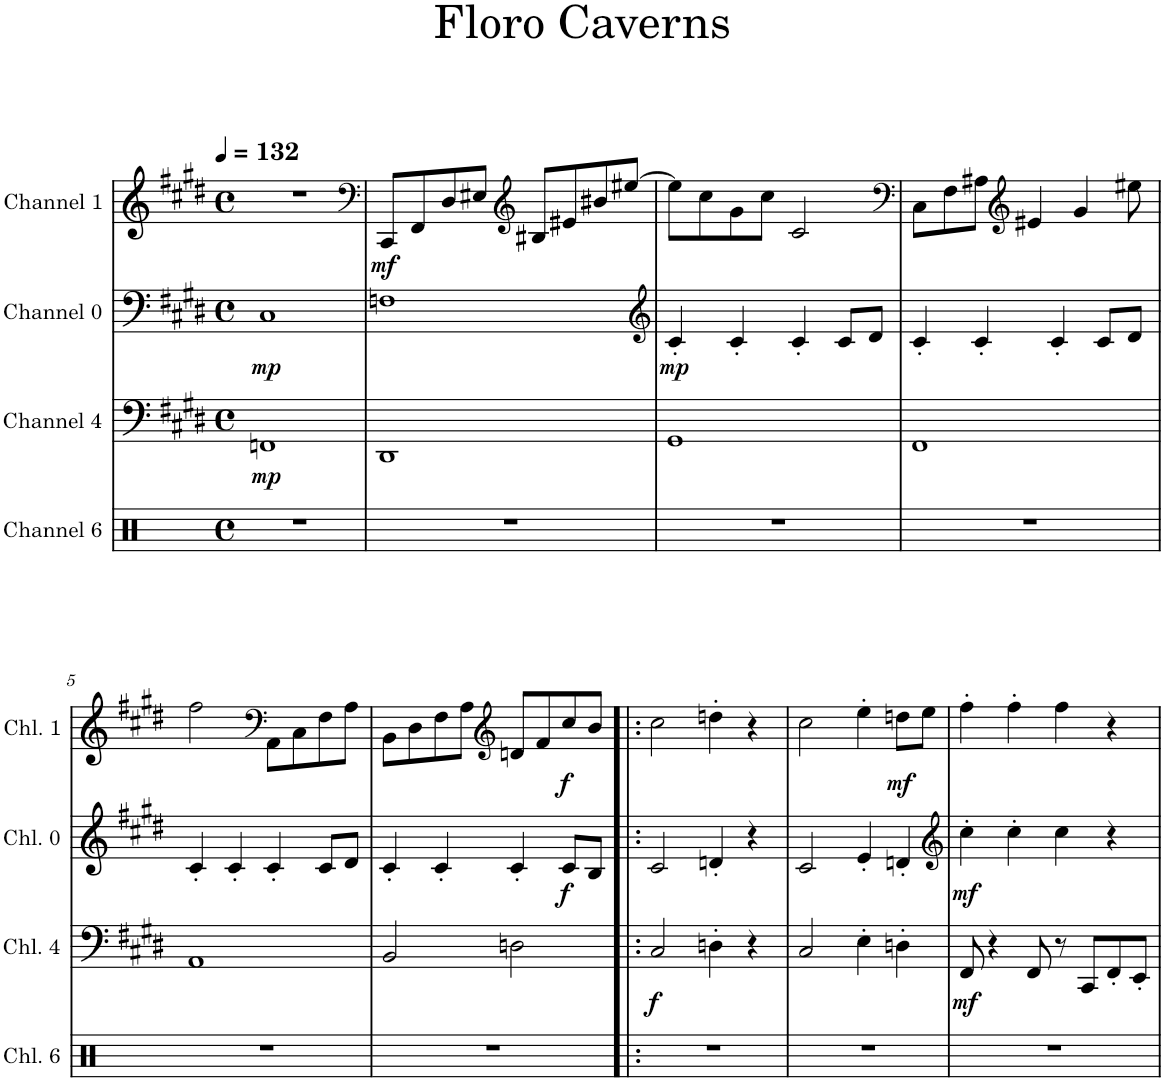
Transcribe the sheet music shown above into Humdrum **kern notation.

**kern	**kern	**dynam	**kern	**dynam	**kern	**dynam
*part4	*part3	*part3	*part2	*part2	*part1	*part1
*staff4	*staff3	*staff3	*staff2	*staff2	*staff1	*staff1
*I"Channel 6	*I"Channel 4	*	*I"Channel 0	*	*I"Channel 1	*
*I'Chl. 6	*I'Chl. 4	*	*I'Chl. 0	*	*I'Chl. 1	*
*clefX	*clefF4	*	*clefF4	*	*clefG2	*
*k[]	*k[f#c#g#d#]	*	*k[f#c#g#d#]	*	*k[f#c#g#d#]	*
*M4/4	*M4/4	*	*M4/4	*	*M4/4	*
*met(c)	*met(c)	*	*met(c)	*	*met(c)	*
*MM132	*MM132	*	*MM132	*	*MM132	*
=1	=1	=1	=1	=1	=1	=1
!	!	!LO:DY:b	!	!LO:DY:b	!	!
1r	1FFn	mp	1C#	mp	1r	.
=2	=2	=2	=2	=2	=2	=2
*	*	*	*	*	*clefF4	*
!	!	!	!	!	!	!LO:DY:b
1r	1DD#	.	1Fn	.	8CC#/L	mf
.	.	.	.	.	8FF#/	.
.	.	.	.	.	8D#/	.
.	.	.	.	.	8E#X/J	.
*	*	*	*	*	*clefG2	*
.	.	.	.	.	8B#X/L	.
.	.	.	.	.	8e#X/	.
.	.	.	.	.	8b#X/	.
.	.	.	.	.	[8ee#X/J	.
=3	=3	=3	=3	=3	=3	=3
*	*	*	*clefG2	*	*	*
!	!	!	!	!LO:DY:b	!	!
1r	1GG#	.	4c#'/	mp	8ee#\L]	.
.	.	.	.	.	8cc#\	.
.	.	.	4c#'/	.	8g#\	.
.	.	.	.	.	8cc#\J	.
.	.	.	4c#'/	.	2c#/	.
.	.	.	8c#/L	.	.	.
.	.	.	8d#/J	.	.	.
=4	=4	=4	=4	=4	=4	=4
*	*	*	*	*	*clefF4	*
1r	1FF#	.	4c#'/	.	8C#\L	.
.	.	.	.	.	8F#\	.
.	.	.	4c#'/	.	8A#X\J	.
*	*	*	*	*	*clefG2	*
.	.	.	.	.	4e#X/	.
.	.	.	4c#'/	.	.	.
.	.	.	.	.	4g#/	.
.	.	.	8c#/L	.	.	.
.	.	.	8d#/J	.	8ee#X\	.
!!LO:LB:g=z
=5	=5	=5	=5	=5	=5	=5
1r	1AA	.	4c#'/	.	2ff#\	.
.	.	.	4c#'/	.	.	.
*	*	*	*	*	*clefF4	*
.	.	.	4c#'/	.	8AA\L	.
.	.	.	.	.	8C#\	.
.	.	.	8c#/L	.	8F#\	.
.	.	.	8d#/J	.	8A\J	.
=6	=6	=6	=6	=6	=6	=6
1r	2BB/	.	4c#'/	.	8BB\L	.
.	.	.	.	.	8D#\	.
.	.	.	4c#'/	.	8F#\	.
.	.	.	.	.	8A\J	.
*	*	*	*	*	*clefG2	*
.	2Dn\	.	4c#'/	.	8dn/L	.
.	.	.	.	.	8f#/	.
!	!	!	!	!LO:DY:b	!	!LO:DY:b
.	.	.	8c#/L	f	8cc#/	f
.	.	.	8B/J	.	8b/J	.
=7!|:	=7!|:	=7!|:	=7!|:	=7!|:	=7!|:	=7!|:
!	!	!LO:DY:b	!	!	!	!
1r	2C#/	f	2c#/	.	2cc#\	.
.	4Dn'\	.	4dn'/	.	4ddn'\	.
.	4r	.	4r	.	4r	.
=8	=8	=8	=8	=8	=8	=8
1r	2C#/	.	2c#/	.	2cc#\	.
.	4E'\	.	4e'/	.	4ee'\	.
!	!	!	!	!	!	!LO:DY:b
.	4Dn'\	.	4dn'/	.	8ddn\L	mf
.	.	.	.	.	8ee\J	.
=9	=9	=9	=9	=9	=9	=9
*	*	*	*clefG2	*	*	*
!	!	!LO:DY:b	!	!LO:DY:b	!	!
1r	8FF#/	mf	4cc#'\	mf	4ff#'\	.
.	4r	.	.	.	.	.
.	.	.	4cc#'\	.	4ff#'\	.
.	8FF#/	.	.	.	.	.
.	8r	.	4cc#\	.	4ff#\	.
.	8CC#/L	.	.	.	.	.
.	8FF#'/	.	4r	.	4r	.
.	8EE'/J	.	.	.	.	.
=	=	=	=	=	=	=
*-	*-	*-	*-	*-	*-	*-
